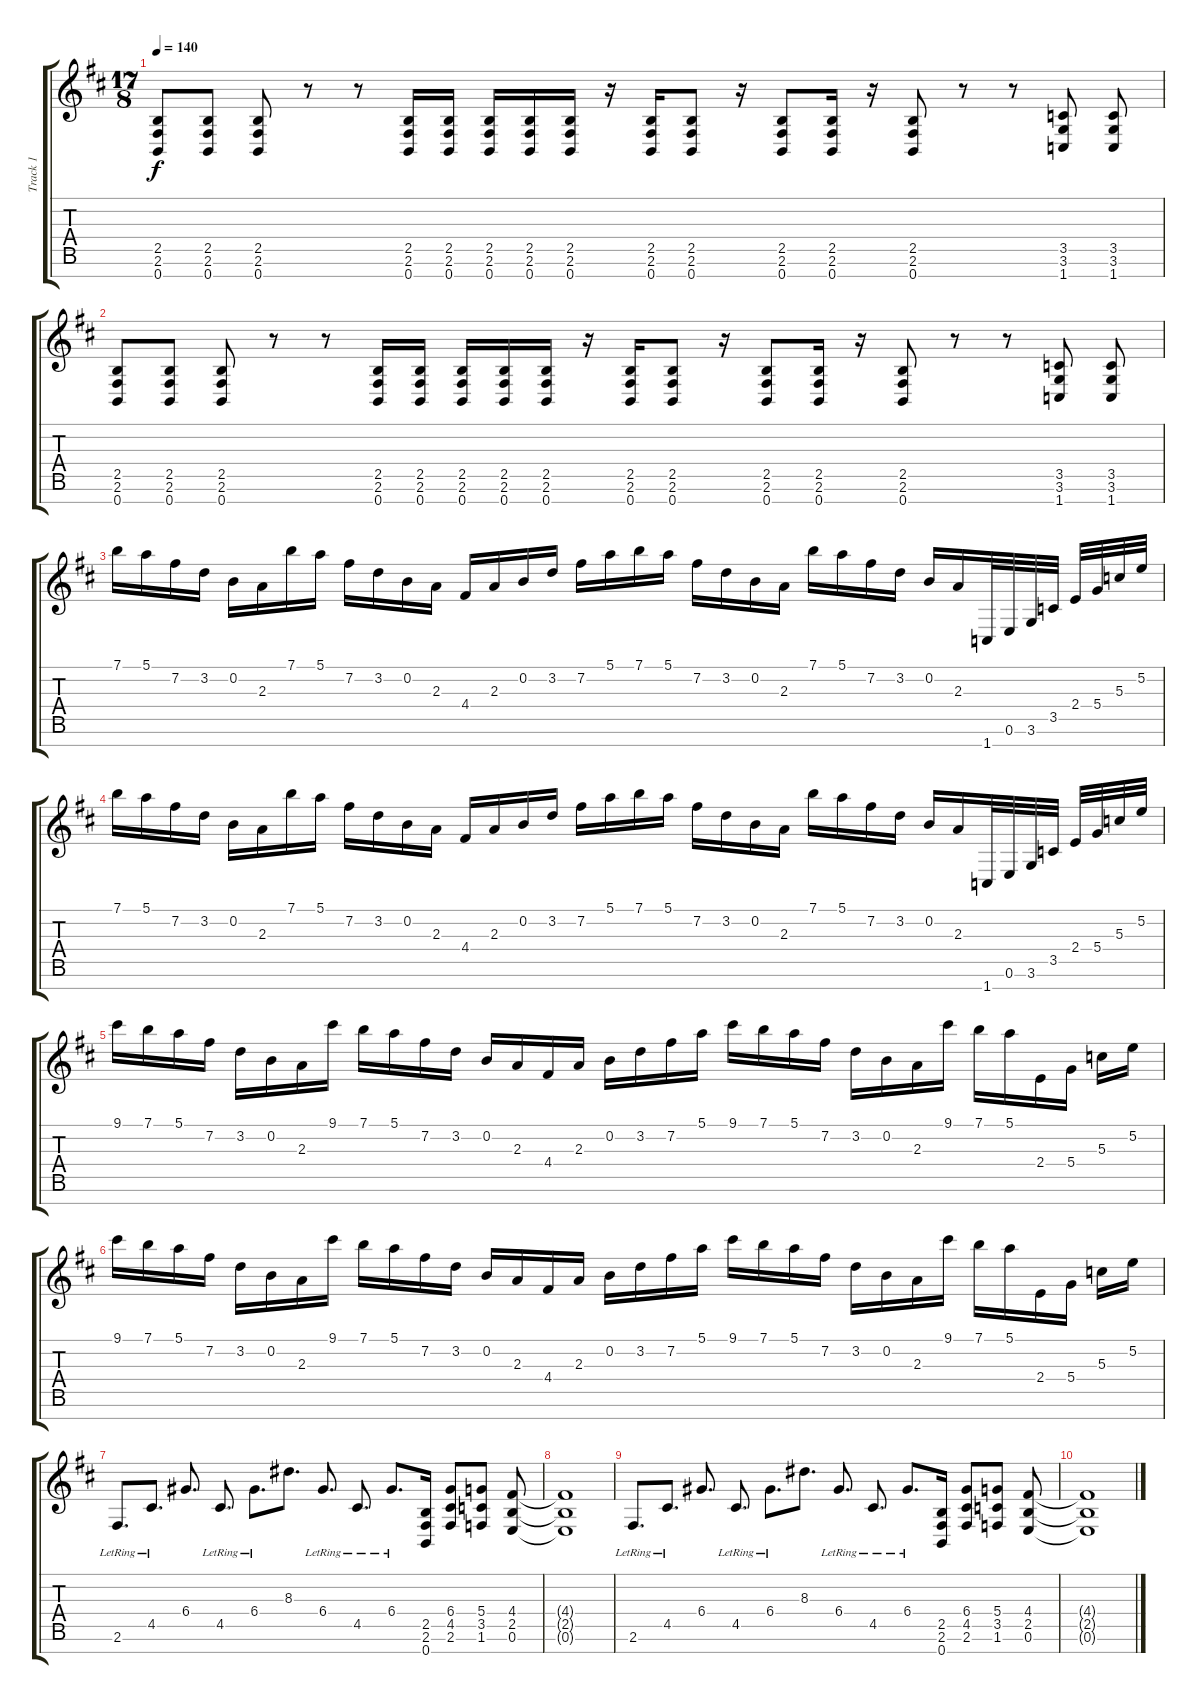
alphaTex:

\track ("Track 1" "Track 1") {instrument overdrivenguitar}
\staff {score tabs}
\tuning (E4 B3 G3 D3 A2 E2 B1) {hide}
\ts (17 8)
\tempo 140
\clef g2
\ks bminor
(2.5 2.6 0.7).8{dy f} (2.5 2.6 0.7).8 (2.5 2.6 0.7).8 r.8 r.8 (2.5 2.6 0.7).16 (2.5 2.6 0.7).16 (2.5 2.6 0.7).16 (2.5 2.6 0.7).16 (2.5 2.6 0.7).16 r.16 (2.5 2.6 0.7).16 (2.5 2.6 0.7).8 r.16 (2.5 2.6 0.7).8 (2.5 2.6 0.7).16 r.16 (2.5 2.6 0.7).8 r.8 r.8 (3.5 3.6 1.7).8 (3.5 3.6 1.7).8 |
(2.5 2.6 0.7).8 (2.5 2.6 0.7).8 (2.5 2.6 0.7).8 r.8 r.8 (2.5 2.6 0.7).16 (2.5 2.6 0.7).16 (2.5 2.6 0.7).16 (2.5 2.6 0.7).16 (2.5 2.6 0.7).16 r.16 (2.5 2.6 0.7).16 (2.5 2.6 0.7).8 r.16 (2.5 2.6 0.7).8 (2.5 2.6 0.7).16 r.16 (2.5 2.6 0.7).8 r.8 r.8 (3.5 3.6 1.7).8 (3.5 3.6 1.7).8 |
7.1.16 5.1.16 7.2.16 3.2.16 0.2.16 2.3.16 7.1.16 5.1.16 7.2.16 3.2.16 0.2.16 2.3.16 4.4.16 2.3.16 0.2.16 3.2.16 7.2.16 5.1.16 7.1.16 5.1.16 7.2.16 3.2.16 0.2.16 2.3.16 7.1.16 5.1.16 7.2.16 3.2.16 0.2.16 2.3.16 1.7.32 0.6.32 3.6.32 3.5.32 2.4.32 5.4.32 5.3.32 5.2.32 |
7.1.16 5.1.16 7.2.16 3.2.16 0.2.16 2.3.16 7.1.16 5.1.16 7.2.16 3.2.16 0.2.16 2.3.16 4.4.16 2.3.16 0.2.16 3.2.16 7.2.16 5.1.16 7.1.16 5.1.16 7.2.16 3.2.16 0.2.16 2.3.16 7.1.16 5.1.16 7.2.16 3.2.16 0.2.16 2.3.16 1.7.32 0.6.32 3.6.32 3.5.32 2.4.32 5.4.32 5.3.32 5.2.32 |
9.1.16 7.1.16 5.1.16 7.2.16 3.2.16 0.2.16 2.3.16 9.1.16 7.1.16 5.1.16 7.2.16 3.2.16 0.2.16 2.3.16 4.4.16 2.3.16 0.2.16 3.2.16 7.2.16 5.1.16 9.1.16 7.1.16 5.1.16 7.2.16 3.2.16 0.2.16 2.3.16 9.1.16 7.1.16 5.1.16 2.4.16 5.4.16 5.3.16 5.2.16 |
9.1.16 7.1.16 5.1.16 7.2.16 3.2.16 0.2.16 2.3.16 9.1.16 7.1.16 5.1.16 7.2.16 3.2.16 0.2.16 2.3.16 4.4.16 2.3.16 0.2.16 3.2.16 7.2.16 5.1.16 9.1.16 7.1.16 5.1.16 7.2.16 3.2.16 0.2.16 2.3.16 9.1.16 7.1.16 5.1.16 2.4.16 5.4.16 5.3.16 5.2.16 |
2.6{lr}.8{d} 4.5{lr}.8{d} 6.4.8{d} 4.5{lr}.8{d} 6.4{lr}.8{d} 8.3.8{d} 6.4{lr}.8{d} 4.5{lr}.8{d} 6.4{lr}.8{d} (2.5 2.6 0.7).16 (6.4 4.5 2.6).8 (5.4 3.5 1.6).8 (4.4 2.5 0.6).8 |
(4.4{t} 2.5{t} 0.6{t}).1 |
2.6{lr}.8{d} 4.5{lr}.8{d} 6.4.8{d} 4.5{lr}.8{d} 6.4{lr}.8{d} 8.3.8{d} 6.4{lr}.8{d} 4.5{lr}.8{d} 6.4{lr}.8{d} (2.5 2.6 0.7).16 (6.4 4.5 2.6).8 (5.4 3.5 1.6).8 (4.4 2.5 0.6).8 |
(4.4{t} 2.5{t} 0.6{t}).1
